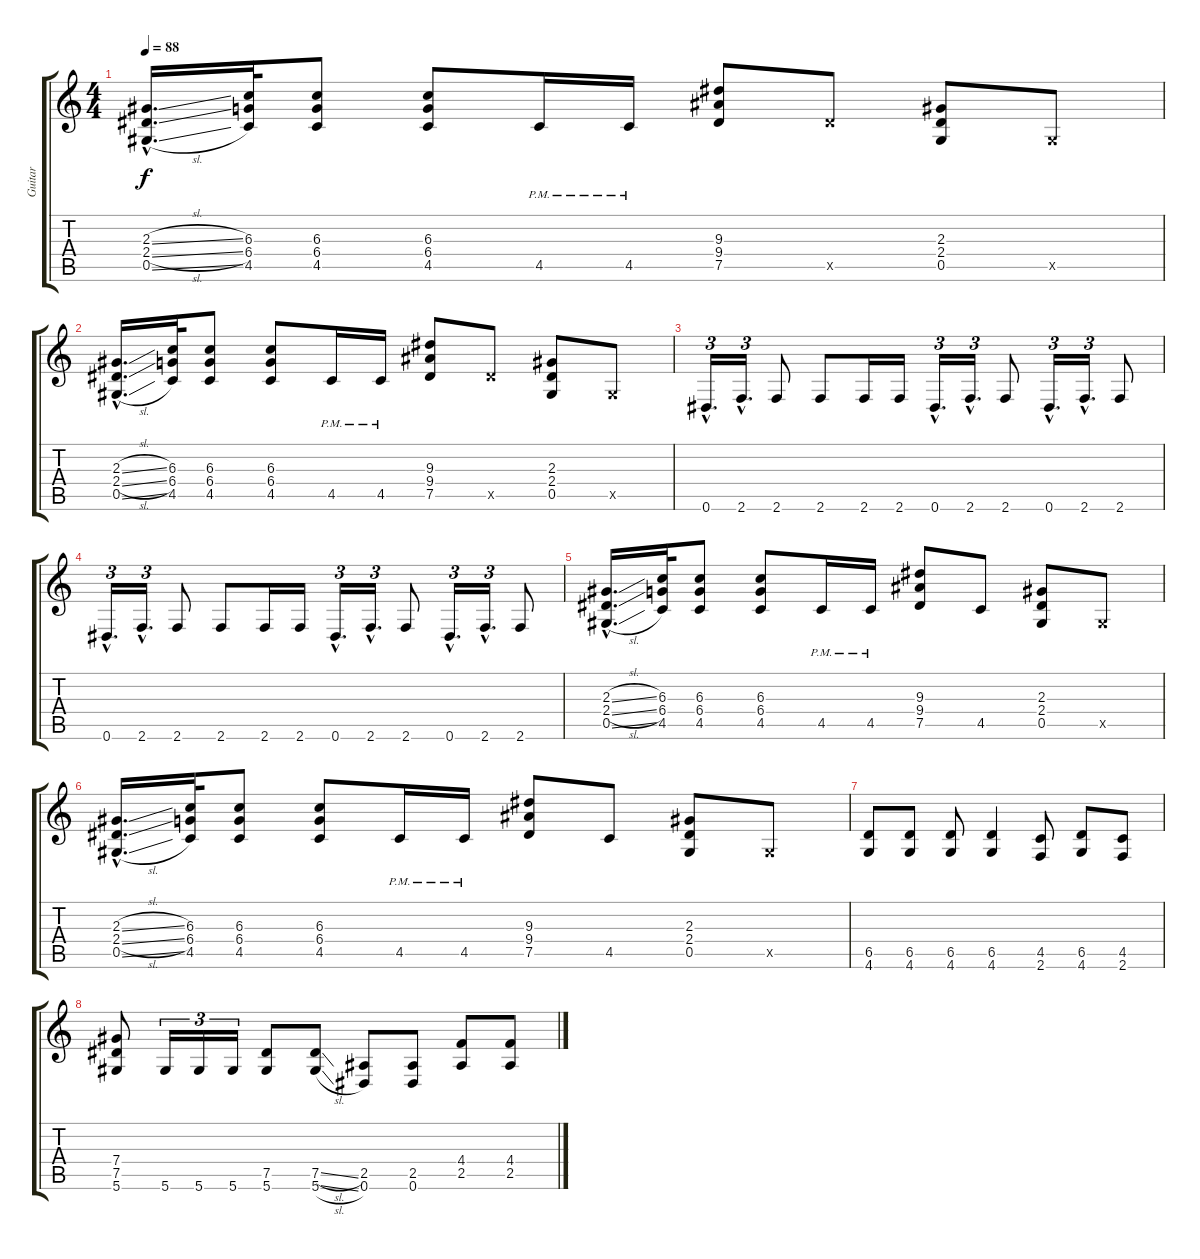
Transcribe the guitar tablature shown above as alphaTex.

\track ("Guitar" "Guitar") {instrument overdrivenguitar}
\staff {score tabs}
\tuning (Eb4 Bb3 Gb3 Db3 Ab2 Eb2) {hide}
\ts (4 4)
\tempo 88
\clef g2
\ks c
(2.3{sl hac} 2.4{sl hac} 0.5{sl hac}).16{d dy f} (6.3 6.4 4.5).32 (6.3 6.4 4.5).8 (6.3 6.4 4.5).8 4.5{pm}.16 4.5{pm}.16 (9.3 9.4 7.5).8 7.5{x}.8 (2.3 2.4 0.5).8 0.5{x}.8 |
(2.3{sl hac} 2.4{sl hac} 0.5{sl hac}).16{d} (6.3 6.4 4.5).32 (6.3 6.4 4.5).8 (6.3 6.4 4.5).8 4.5{pm}.16 4.5{pm}.16 (9.3 9.4 7.5).8 7.5{x}.8 (2.3 2.4 0.5).8 0.5{x}.8 |
0.6{hac}.16{d tu (3 2)} 2.6{hac}.16{d tu (3 2)} 2.6.8 2.6.8 2.6.16 2.6.16 0.6{hac}.16{d tu (3 2)} 2.6{hac}.16{d tu (3 2)} 2.6.8 0.6{hac}.16{d tu (3 2)} 2.6{hac}.16{d tu (3 2)} 2.6.8 |
0.6{hac}.16{d tu (3 2)} 2.6{hac}.16{d tu (3 2)} 2.6.8 2.6.8 2.6.16 2.6.16 0.6{hac}.16{d tu (3 2)} 2.6{hac}.16{d tu (3 2)} 2.6.8 0.6{hac}.16{d tu (3 2)} 2.6{hac}.16{d tu (3 2)} 2.6.8 |
(2.3{sl hac} 2.4{sl hac} 0.5{sl hac}).16{d} (6.3 6.4 4.5).32 (6.3 6.4 4.5).8 (6.3 6.4 4.5).8 4.5{pm}.16 4.5{pm}.16 (9.3 9.4 7.5).8 4.5.8 (2.3 2.4 0.5).8 0.5{x}.8 |
(2.3{sl hac} 2.4{sl hac} 0.5{sl hac}).16{d} (6.3 6.4 4.5).32 (6.3 6.4 4.5).8 (6.3 6.4 4.5).8 4.5{pm}.16 4.5{pm}.16 (9.3 9.4 7.5).8 4.5.8 (2.3 2.4 0.5).8 0.5{x}.8 |
(6.5 4.6).8 (6.5 4.6).8 (6.5 4.6).8 (6.5 4.6).4 (4.5 2.6).8 (6.5 4.6).8 (4.5 2.6).8 |
(7.4 7.5 5.6).8 5.6.16{tu (3 2)} 5.6.16{tu (3 2)} 5.6.16{tu (3 2)} (7.5 5.6).8 (7.5{sl} 5.6{sl}).8 (2.5 0.6).8 (2.5 0.6).8 (4.4 2.5).8 (4.4 2.5).8
